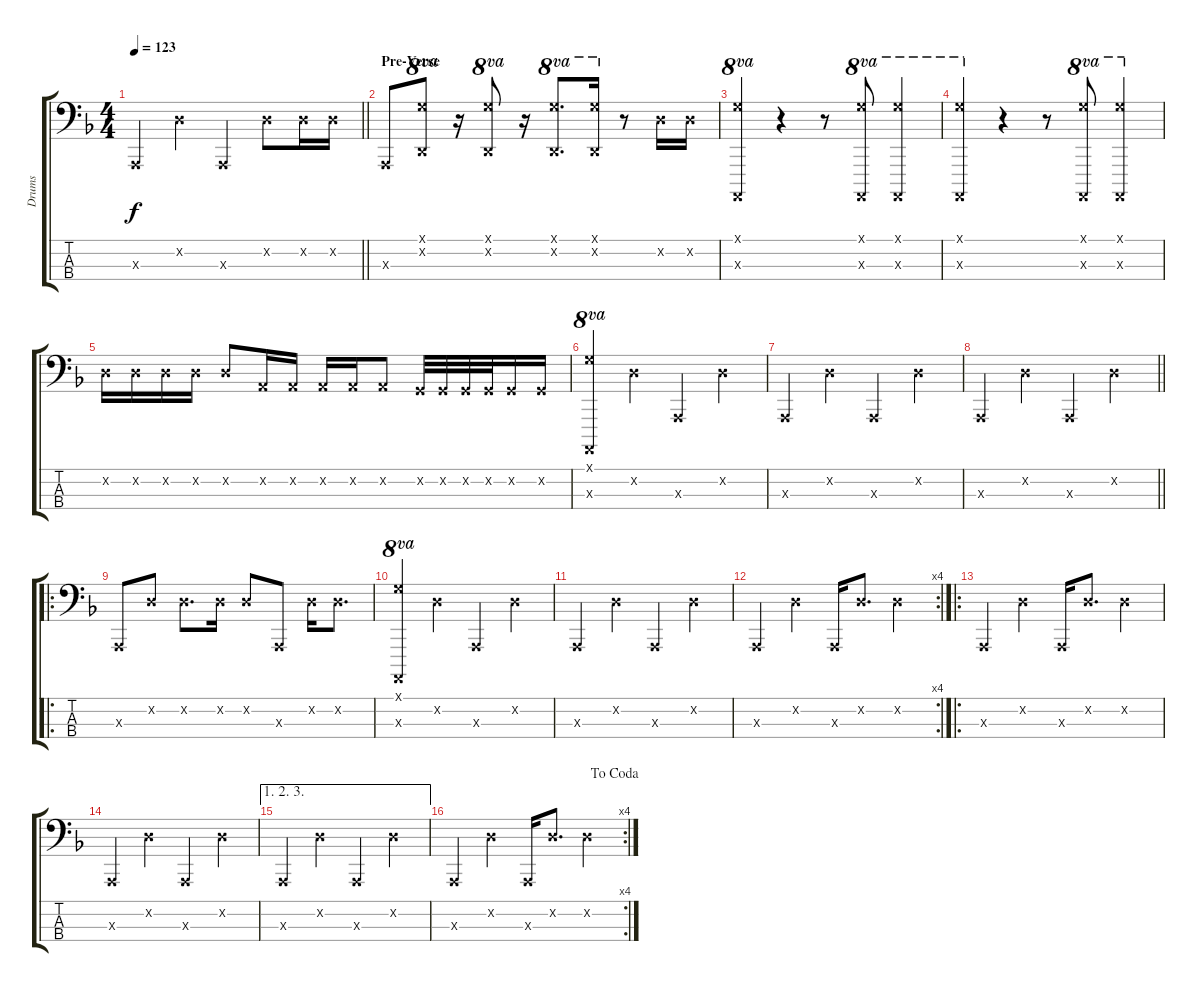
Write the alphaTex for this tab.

\track ("Drums" "Drums") {instrument synthdrum}
\staff {score tabs}
\tuning (G2 D2 A1 D1) {hide}
\ts (4 4)
\tempo 123
\clef f4
\barLineRight lightlight
\ks f
0.3{x}.4{dy f} 12.2{x}.4 0.3{x}.4 12.2{x}.8 12.2{x}.16 12.2{x}.16 |
\section ("" "Pre-Verse")
0.3{x}.8 (24.1{x} 12.2{x}).8{ot 8va} r.16 (24.1{x} 12.2{x}).8{ot 8va} r.16 (24.1{x} 12.2{x}).8{d ot 8va} (24.1{x} 12.2{x}).16{ot 8va} r.8 12.2{x}.16 12.2{x}.16 |
(24.1{x} 0.3{x}).4{ot 8va} r.4 r.8 (24.1{x} 0.3{x}).8{ot 8va} (24.1{x} 0.3{x}).4{ot 8va} |
(24.1{x} 0.3{x}).4{ot 8va} r.4 r.8 (24.1{x} 0.3{x}).8{ot 8va} (24.1{x} 0.3{x}).4{ot 8va} |
12.2{x}.16 12.2{x}.16 12.2{x}.16 12.2{x}.16 12.2{x}.8 7.2{x}.16 7.2{x}.16 7.2{x}.16 7.2{x}.16 7.2{x}.8 5.2{x}.32 5.2{x}.32 5.2{x}.32 5.2{x}.32 5.2{x}.16 5.2{x}.16 |
(24.1{x} 0.3{x}).4{ot 8va} 12.2{x}.4 0.3{x}.4 12.2{x}.4 |
0.3{x}.4 12.2{x}.4 0.3{x}.4 12.2{x}.4 |
\barLineRight lightlight
0.3{x}.4 12.2{x}.4 0.3{x}.4 12.2{x}.4 |
\ro
0.3{x}.8 12.2{x}.8 12.2{x}.8{d} 12.2{x}.16 12.2{x}.8 0.3{x}.8 12.2{x}.16 12.2{x}.8{d} |
(24.1{x} 0.3{x}).4{ot 8va} 12.2{x}.4 0.3{x}.4 12.2{x}.4 |
0.3{x}.4 12.2{x}.4 0.3{x}.4 12.2{x}.4 |
\rc 4
0.3{x}.4 12.2{x}.4 0.3{x}.16 12.2{x}.8{d} 12.2{x}.4 |
\ro
0.3{x}.4 12.2{x}.4 0.3{x}.16 12.2{x}.8{d} 12.2{x}.4 |
0.3{x}.4 12.2{x}.4 0.3{x}.4 12.2{x}.4 |
\ae (1 2 3)
0.3{x}.4 12.2{x}.4 0.3{x}.4 12.2{x}.4 |
\rc 4
\jump dacoda
0.3{x}.4 12.2{x}.4 0.3{x}.16 12.2{x}.8{d} 12.2{x}.4
